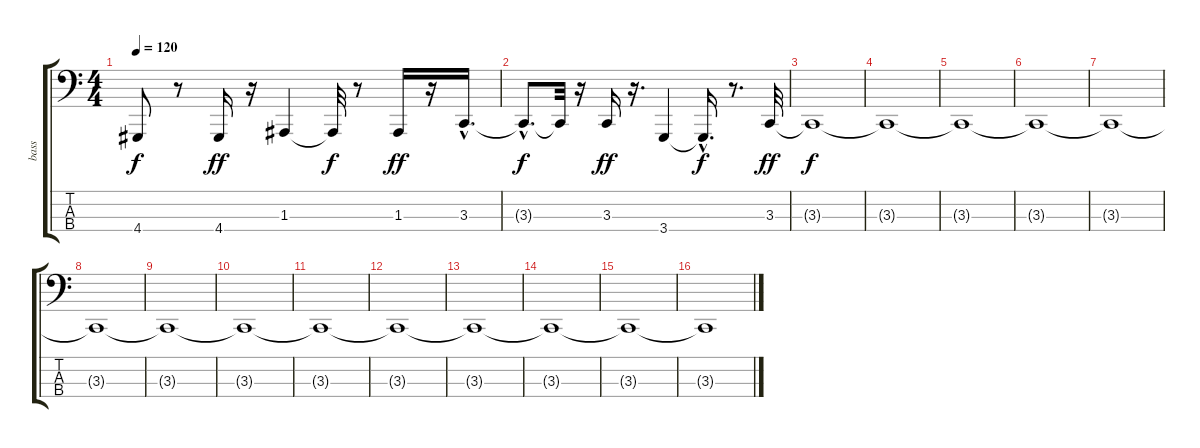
\track ("bass" "bass") {instrument acousticgrandpiano}
\staff {score tabs}
\tuning (G2 D2 A1 E1) {hide}
\ts (4 4)
\tempo 120
\clef f4
\ks c
4.4{t}.8{dy f} r.8 4.4.16{dy ff} r.16 1.3.4 1.3{t}.32{dy f} r.8 1.3.16{dy ff} r.16 3.3{hac}.16{d} |
3.3{hac t}.8{d dy f} 3.3{t}.32 r.16 3.3.16{dy ff} r.16{d} 3.4.4 3.4{hac t}.16{d dy f} r.8{d} 3.3.32{dy ff} |
3.3{t}.1{dy f} |
3.3{t}.1 |
3.3{t}.1 |
3.3{t}.1 |
3.3{t}.1 |
3.3{t}.1 |
3.3{t}.1 |
3.3{t}.1 |
3.3{t}.1 |
3.3{t}.1 |
3.3{t}.1 |
3.3{t}.1 |
3.3{t}.1 |
3.3{t}.1
